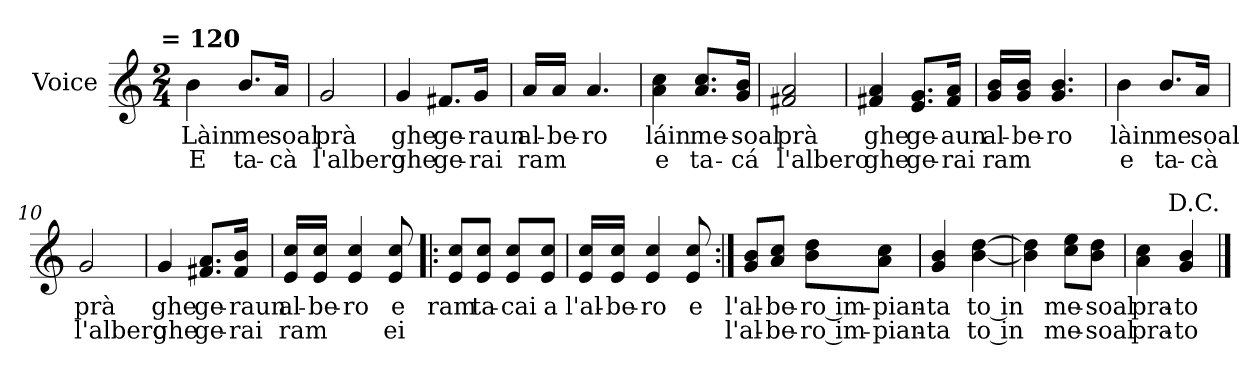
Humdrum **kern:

**kern	**text	**text
*part1	*part1	*part1
*staff1	*staff1	*staff1
*I"Voice	*	*
*I'Vo.	*	*
*clefG2	*	*
*k[]	*	*
!!LO:TX:omd:t= = 120
*M2/4	*	*
*MM120	*	*
=1	=1	=1
4b\	Làin	E
8.b/L	me	ta-
16a/Jk	soal	-cà
=2	=2	=2
2g/	prà	l'albero
=3	=3	=3
4g/	ghe	ghe
8.f#X/L	ge-	ge-
16g/Jk	-raun	-rai
=4	=4	=4
16a/LL	al-	ram
16a/JJ	-be-	.
4.a/	-ro	.
=5	=5	=5
4a\ 4cc\	láin	e
8.a/ 8.cc/L	me-	ta-
16g/ 16b/Jk	-soal	-cá
=6	=6	=6
2f#X/ 2a/	prà	l'albero
!!LO:LB:g=z
=7	=7	=7
4f#X/ 4a/	ghe	ghe
8.e/ 8.g/L	ge-	ge-
16f#/ 16a/Jk	-aun	-rai
=8	=8	=8
16g/ 16b/LL	al-	ram
16g/ 16b/JJ	-be-	.
4.g/ 4.b/	-ro	.
=9	=9	=9
4b\	làin	e
8.b/L	me	ta-
16a/Jk	soal	-cà
=10	=10	=10
2g/	prà	l'albero
=11	=11	=11
4g/	ghe	ghe
8.f#X/ 8.a/L	ge-	ge-
16f#/ 16b/Jk	-raun	-rai
=12	=12	=12
16e/ 16cc/LL	al-	ram
16e/ 16cc/JJ	-be-	.
4e/ 4cc/	-ro	.
8e/ 8cc/	e	ei
!!LO:LB:g=z
=13!|:	=13!|:	=13!|:
8e/ 8cc/L	ram	.
8e/ 8cc/J	ta-	.
8e/ 8cc/L	-cai	.
8e/ 8cc/J	a	.
=14	=14	=14
16e/ 16cc/LL	l'al-	.
16e/ 16cc/JJ	-be-	.
4e/ 4cc/	-ro	.
8e/ 8cc/	e	.
=15:|!	=15:|!	=15:|!
8g/ 8b/L	l'al-	l'al-
8a/ 8cc/J	-be-	-be-
8b\ 8dd\L	-ro im-	-ro im-
8a\ 8cc\J	-pian-	pian-
=16	=16	=16
4g/ 4b/	-ta	-ta
[4b\ [4dd\	to in	to in
=17	=17	=17
4b]\ 4dd]\	.	.
8cc\ 8ee\L	me-	me-
8b\ 8dd\J	-soal	-soal
=18	=18	=18
4a\ 4cc\	pra-	pra-
4g/ 4b/	-to	-to
!LO:TX:a:rj:t=D.C.	!	!
==	==	==
*-	*-	*-
